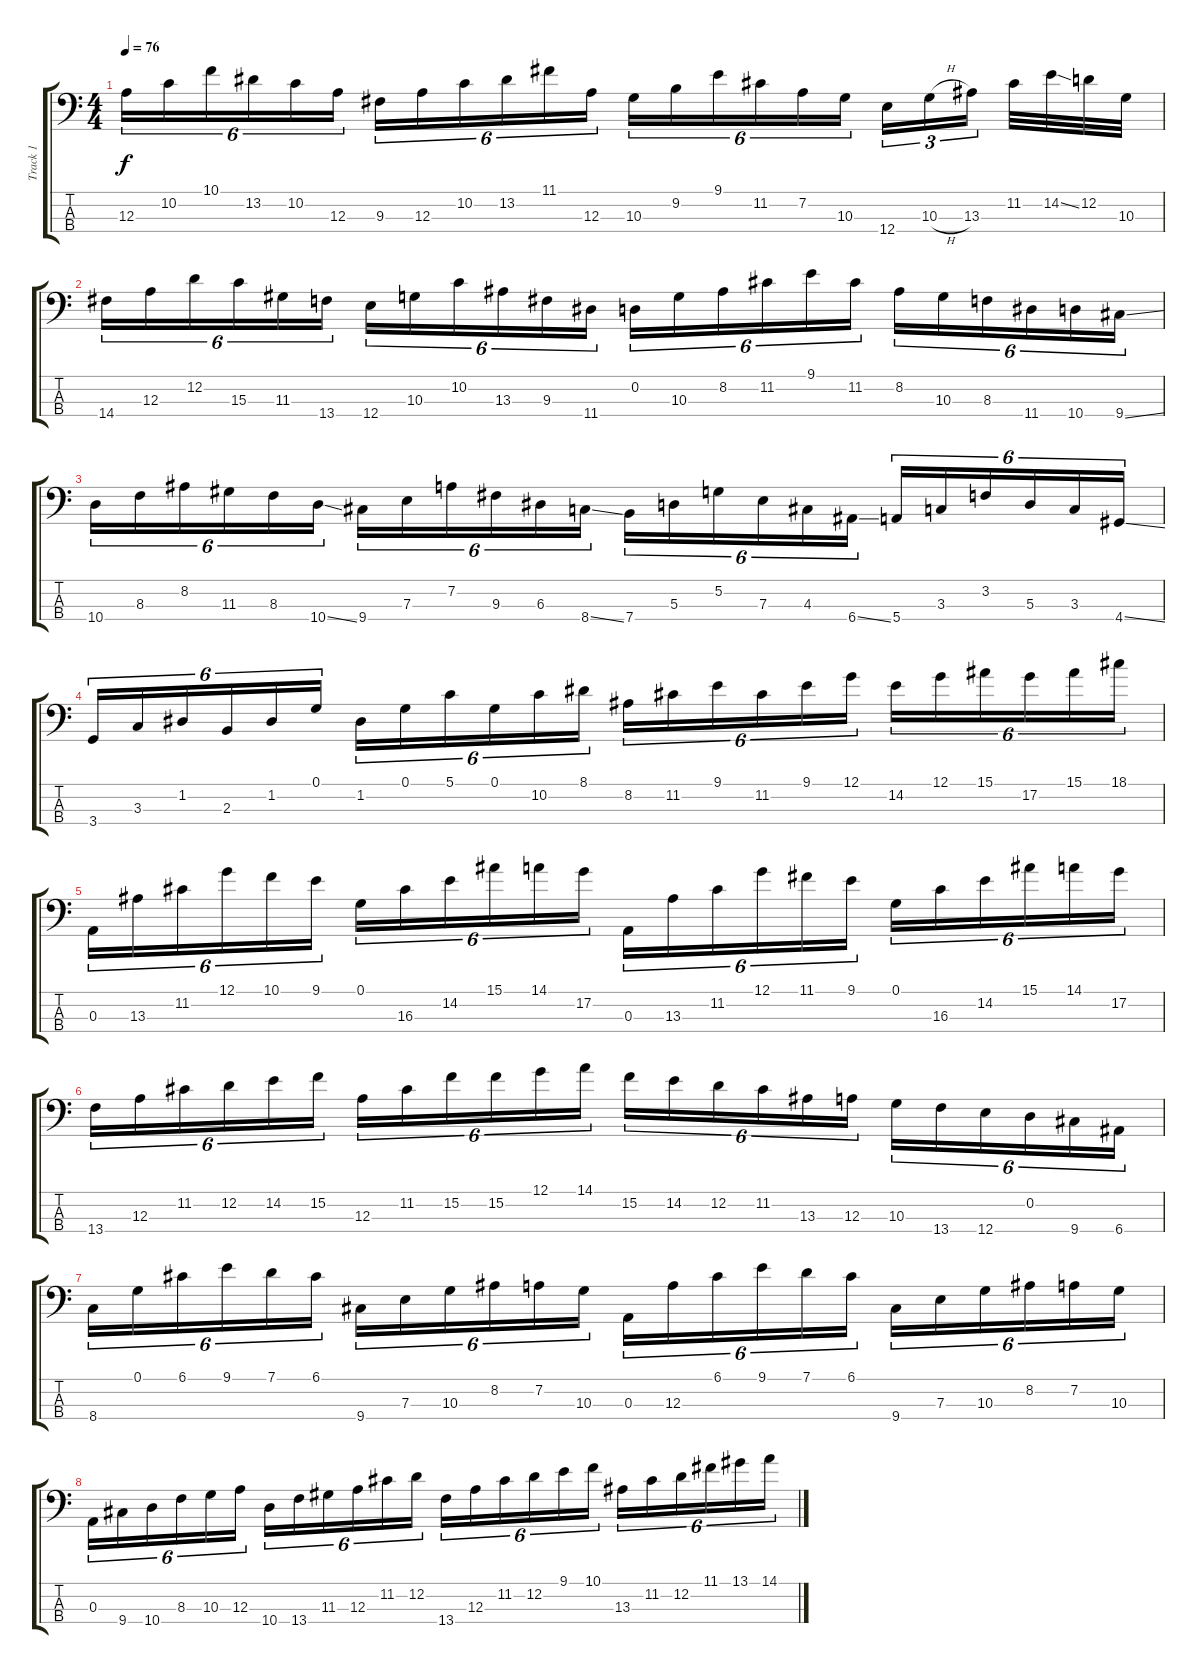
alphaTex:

\track ("Track 1" "Track 1") {instrument acousticguitarnylon}
\staff {score tabs}
\tuning (G2 D2 A1 E1) {hide}
\ts (4 4)
\tempo 76
\clef f4
\ks c
12.3.16{tu (6 4) dy f} 10.2.16{tu (6 4)} 10.1.16{tu (6 4)} 13.2.16{tu (6 4)} 10.2.16{tu (6 4)} 12.3.16{tu (6 4)} 9.3.16{tu (6 4)} 12.3.16{tu (6 4)} 10.2.16{tu (6 4)} 13.2.16{tu (6 4)} 11.1.16{tu (6 4)} 12.3.16{tu (6 4)} 10.3.16{tu (6 4)} 9.2.16{tu (6 4)} 9.1.16{tu (6 4)} 11.2.16{tu (6 4)} 7.2.16{tu (6 4)} 10.3.16{tu (6 4)} 12.4.16{tu (3 2)} 10.3{h}.16{tu (3 2)} 13.3.16{tu (3 2)} 11.2.32 14.2{ss}.32 12.2.32 10.3.32 |
14.4.16{tu (6 4)} 12.3.16{tu (6 4)} 12.2.16{tu (6 4)} 15.3.16{tu (6 4)} 11.3.16{tu (6 4)} 13.4.16{tu (6 4)} 12.4.16{tu (6 4)} 10.3.16{tu (6 4)} 10.2.16{tu (6 4)} 13.3.16{tu (6 4)} 9.3.16{tu (6 4)} 11.4.16{tu (6 4)} 0.2.16{tu (6 4)} 10.3.16{tu (6 4)} 8.2.16{tu (6 4)} 11.2.16{tu (6 4)} 9.1.16{tu (6 4)} 11.2.16{tu (6 4)} 8.2.16{tu (6 4)} 10.3.16{tu (6 4)} 8.3.16{tu (6 4)} 11.4.16{tu (6 4)} 10.4.16{tu (6 4)} 9.4{ss}.16{tu (6 4)} |
10.4.16{tu (6 4)} 8.3.16{tu (6 4)} 8.2.16{tu (6 4)} 11.3.16{tu (6 4)} 8.3.16{tu (6 4)} 10.4{ss}.16{tu (6 4)} 9.4.16{tu (6 4)} 7.3.16{tu (6 4)} 7.2.16{tu (6 4)} 9.3.16{tu (6 4)} 6.3.16{tu (6 4)} 8.4{ss}.16{tu (6 4)} 7.4.16{tu (6 4)} 5.3.16{tu (6 4)} 5.2.16{tu (6 4)} 7.3.16{tu (6 4)} 4.3.16{tu (6 4)} 6.4{ss}.16{tu (6 4)} 5.4.16{tu (6 4)} 3.3.16{tu (6 4)} 3.2.16{tu (6 4)} 5.3.16{tu (6 4)} 3.3.16{tu (6 4)} 4.4{ss}.16{tu (6 4)} |
3.4.16{tu (6 4)} 3.3.16{tu (6 4)} 1.2.16{tu (6 4)} 2.3.16{tu (6 4)} 1.2.16{tu (6 4)} 0.1.16{tu (6 4)} 1.2.16{tu (6 4)} 0.1.16{tu (6 4)} 5.1.16{tu (6 4)} 0.1.16{tu (6 4)} 10.2.16{tu (6 4)} 8.1.16{tu (6 4)} 8.2.16{tu (6 4)} 11.2.16{tu (6 4)} 9.1.16{tu (6 4)} 11.2.16{tu (6 4)} 9.1.16{tu (6 4)} 12.1.16{tu (6 4)} 14.2.16{tu (6 4)} 12.1.16{tu (6 4)} 15.1.16{tu (6 4)} 17.2.16{tu (6 4)} 15.1.16{tu (6 4)} 18.1.16{tu (6 4)} |
0.3.16{tu (6 4)} 13.3.16{tu (6 4)} 11.2.16{tu (6 4)} 12.1.16{tu (6 4)} 10.1.16{tu (6 4)} 9.1.16{tu (6 4)} 0.1.16{tu (6 4)} 16.3.16{tu (6 4)} 14.2.16{tu (6 4)} 15.1.16{tu (6 4)} 14.1.16{tu (6 4)} 17.2.16{tu (6 4)} 0.3.16{tu (6 4)} 13.3.16{tu (6 4)} 11.2.16{tu (6 4)} 12.1.16{tu (6 4)} 11.1.16{tu (6 4)} 9.1.16{tu (6 4)} 0.1.16{tu (6 4)} 16.3.16{tu (6 4)} 14.2.16{tu (6 4)} 15.1.16{tu (6 4)} 14.1.16{tu (6 4)} 17.2.16{tu (6 4)} |
13.4.16{tu (6 4)} 12.3.16{tu (6 4)} 11.2.16{tu (6 4)} 12.2.16{tu (6 4)} 14.2.16{tu (6 4)} 15.2.16{tu (6 4)} 12.3.16{tu (6 4)} 11.2.16{tu (6 4)} 15.2.16{tu (6 4)} 15.2.16{tu (6 4)} 12.1.16{tu (6 4)} 14.1.16{tu (6 4)} 15.2.16{tu (6 4)} 14.2.16{tu (6 4)} 12.2.16{tu (6 4)} 11.2.16{tu (6 4)} 13.3.16{tu (6 4)} 12.3.16{tu (6 4)} 10.3.16{tu (6 4)} 13.4.16{tu (6 4)} 12.4.16{tu (6 4)} 0.2.16{tu (6 4)} 9.4.16{tu (6 4)} 6.4.16{tu (6 4)} |
8.4.16{tu (6 4)} 0.1.16{tu (6 4)} 6.1.16{tu (6 4)} 9.1.16{tu (6 4)} 7.1.16{tu (6 4)} 6.1.16{tu (6 4)} 9.4.16{tu (6 4)} 7.3.16{tu (6 4)} 10.3.16{tu (6 4)} 8.2.16{tu (6 4)} 7.2.16{tu (6 4)} 10.3.16{tu (6 4)} 0.3.16{tu (6 4)} 12.3.16{tu (6 4)} 6.1.16{tu (6 4)} 9.1.16{tu (6 4)} 7.1.16{tu (6 4)} 6.1.16{tu (6 4)} 9.4.16{tu (6 4)} 7.3.16{tu (6 4)} 10.3.16{tu (6 4)} 8.2.16{tu (6 4)} 7.2.16{tu (6 4)} 10.3.16{tu (6 4)} |
0.3.16{tu (6 4)} 9.4.16{tu (6 4)} 10.4.16{tu (6 4)} 8.3.16{tu (6 4)} 10.3.16{tu (6 4)} 12.3.16{tu (6 4)} 10.4.16{tu (6 4)} 13.4.16{tu (6 4)} 11.3.16{tu (6 4)} 12.3.16{tu (6 4)} 11.2.16{tu (6 4)} 12.2.16{tu (6 4)} 13.4.16{tu (6 4)} 12.3.16{tu (6 4)} 11.2.16{tu (6 4)} 12.2.16{tu (6 4)} 9.1.16{tu (6 4)} 10.1.16{tu (6 4)} 13.3.16{tu (6 4)} 11.2.16{tu (6 4)} 12.2.16{tu (6 4)} 11.1.16{tu (6 4)} 13.1.16{tu (6 4)} 14.1.16{tu (6 4)}
